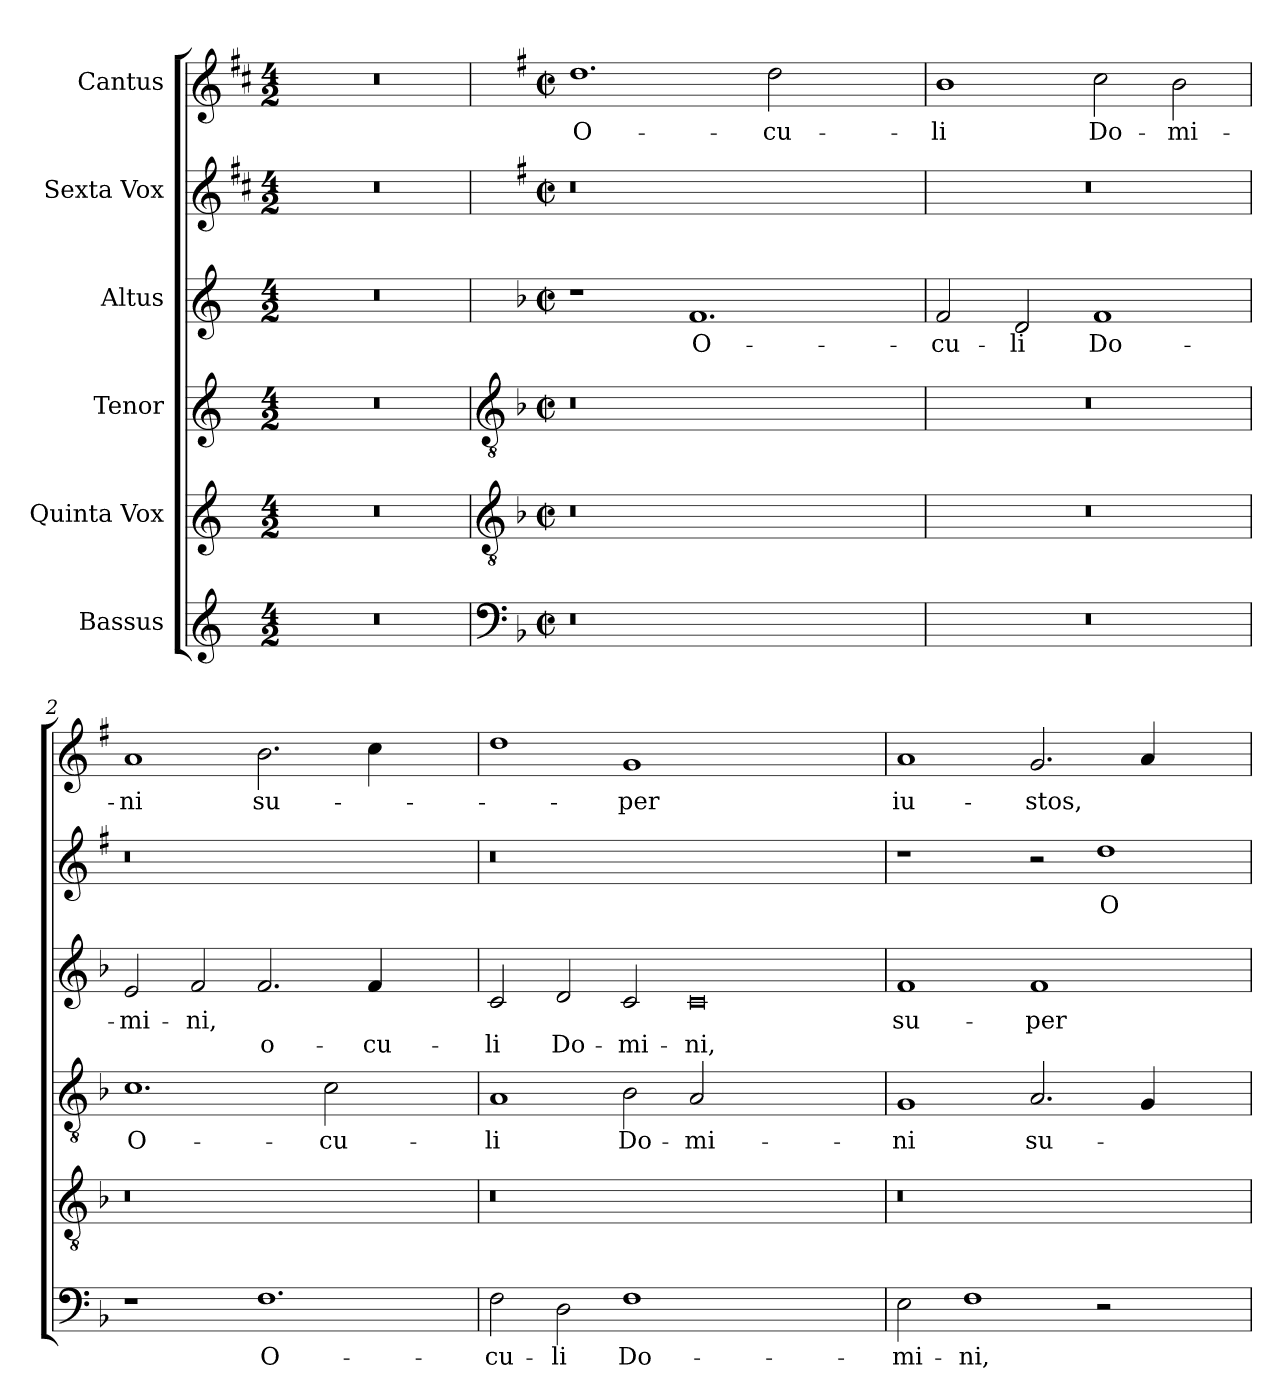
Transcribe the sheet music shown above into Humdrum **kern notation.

**kern	**text	**kern	**kern	**text	**kern	**text	**text	**kern	**text	**kern	**text
*part6	*part6	*part5	*part4	*part4	*part3	*part3	*part3	*part2	*part2	*part1	*part1
*staff6	*staff6	*staff5	*staff4	*staff4	*staff3	*staff3	*staff3	*staff2	*staff2	*staff1	*staff1
*I"Bassus	*	*I"Quinta Vox	*I"Tenor	*	*I"Altus	*	*	*I"Sexta Vox	*	*I"Cantus	*
*clefG2	*	*clefG2	*clefG2	*	*clefG2	*	*	*clefG2	*	*clefG2	*
*	*	*	*	*	*	*	*	*ITrd1c2	*	*ITrd1c2	*
*k[]	*	*k[]	*k[]	*	*k[]	*	*	*k[]	*	*k[]	*
*C:	*	*C:	*C:	*	*C:	*	*	*C:	*	*C:	*
*M4/2	*	*M4/2	*M4/2	*	*M4/2	*	*	*M4/2	*	*M4/2	*
=	=	=	=	=	=	=	=	=	=	=	=
0r	.	0r	0r	.	0r	.	.	0r	.	0r	.
!!LO:LB:g=z
=1	=1	=1	=1	=1	=1	=1	=1	=1	=1	=1	=1
*clefF4	*	*clefGv2	*clefGv2	*	*	*	*	*	*	*	*
*k[b-]	*	*k[b-]	*k[b-]	*	*k[b-]	*	*	*k[b-]	*	*k[b-]	*
*F:	*	*F:	*F:	*	*F:	*	*	*F:	*	*F:	*
*M4/2	*	*M4/2	*M4/2	*	*M4/2	*	*	*M4/2	*	*M4/2	*
*met(c|)	*	*met(c|)	*met(c|)	*	*met(c|)	*	*	*met(c|)	*	*met(c|)	*
!	!	!	!	!	!	!	!	!	!	!	!LO:LY:b
0r	.	0r	0r	.	1r	.	.	0r	.	1.cc	O-
!	!	!	!	!	!	!LO:LY:b	!	!	!	!	!
.	.	.	.	.	1.f	O-	.	.	.	.	.
!	!	!	!	!	!	!	!	!	!	!	!LO:LY:b
.	.	.	.	.	.	.	.	.	.	2cc	-cu-
2ryy	.	2ryy	2ryy	.	.	.	.	2ryy	.	2ryy	.
=1A	=1A	=1A	=1A	=1A	=1A	=1A	=1A	=1A	=1A	=1A	=1A
!	!	!	!	!	!	!LO:LY:b	!	!	!	!	!LO:LY:b
0r	.	0r	0r	.	2f	-cu-	.	0r	.	1a	-li
!	!	!	!	!	!	!LO:LY:b	!	!	!	!	!
.	.	.	.	.	2d	-li	.	.	.	.	.
!	!	!	!	!	!	!LO:LY:b	!	!	!	!	!LO:LY:b
.	.	.	.	.	1f	Do-	.	.	.	2b-	Do-
!	!	!	!	!	!	!	!	!	!	!	!LO:LY:b
.	.	.	.	.	.	.	.	.	.	2a	-mi-
=2A	=2A	=2A	=2A	=2A	=2A	=2A	=2A	=2A	=2A	=2A	=2A
!	!	!	!	!LO:LY:b	!	!LO:LY:b	!	!	!	!	!LO:LY:b
1r	.	0r	1.c	O-	2e	-mi-	.	0r	.	1g	-ni
!	!	!	!	!	!	!LO:LY:b	!	!	!	!	!
.	.	.	.	.	2f	-ni,	.	.	.	.	.
!	!LO:LY:b	!	!	!	!	!	!LO:LY:b	!	!	!	!LO:LY:b
1.F	O-	.	.	.	2.f	.	o-	.	.	2.a	su-
!	!	!	!	!LO:LY:b	!	!	!	!	!	!	!
.	.	.	2c	-cu-	.	.	.	.	.	.	.
!	!	!	!	!	!	!	!LO:LY:b	!	!	!	!
.	.	.	.	.	4f	.	-cu-	.	.	4b-	.
.	.	2ryy	2ryy	.	2ryy	.	.	2ryy	.	2ryy	.
=3A	=3A	=3A	=3A	=3A	=3A	=3A	=3A	=3A	=3A	=3A	=3A
!	!LO:LY:b	!	!	!LO:LY:b	!	!	!LO:LY:b	!	!	!	!
2F	-cu-	0r	1A	-li	2c	.	-li	0r	.	1cc	.
!	!LO:LY:b	!	!	!	!	!	!LO:LY:b	!	!	!	!
2D	-li	.	.	.	2d	.	Do-	.	.	.	.
!	!LO:LY:b	!	!	!LO:LY:b	!	!	!LO:LY:b	!	!	!	!LO:LY:b
1F	Do-	.	2B-	Do-	2c	.	-mi-	.	.	1f	-per
!	!	!	!	!LO:LY:b	!	!	!LO:LY:b	!	!	!	!
.	.	.	2A	-mi-	0c	.	-ni,	.	.	.	.
1.ryy	.	1.ryy	1.ryy	.	.	.	.	1.ryy	.	1.ryy	.
=4A	=4A	=4A	=4A	=4A	=4A	=4A	=4A	=4A	=4A	=4A	=4A
!	!LO:LY:b	!	!	!LO:LY:b	!	!LO:LY:b	!	!	!	!	!LO:LY:b
2E	-mi-	0r	1G	-ni	1f	su-	.	1r	.	1g	iu-
!	!LO:LY:b	!	!	!	!	!	!	!	!	!	!
1F	-ni,	.	.	.	.	.	.	.	.	.	.
!	!	!	!	!LO:LY:b	!	!LO:LY:b	!	!	!	!	!LO:LY:b
.	.	.	2.A	su-	1f	-per	.	2r	.	2.f	-stos,
!	!	!	!	!	!	!	!	!	!LO:LY:b	!	!
2r	.	.	.	.	.	.	.	1cc	O-	.	.
.	.	.	4G	.	.	.	.	.	.	4g	.
2ryy	.	2ryy	2ryy	.	2ryy	.	.	.	.	2ryy	.
=	=	=	=	=	=	=	=	=	=	=	=
*-	*-	*-	*-	*-	*-	*-	*-	*-	*-	*-	*-
